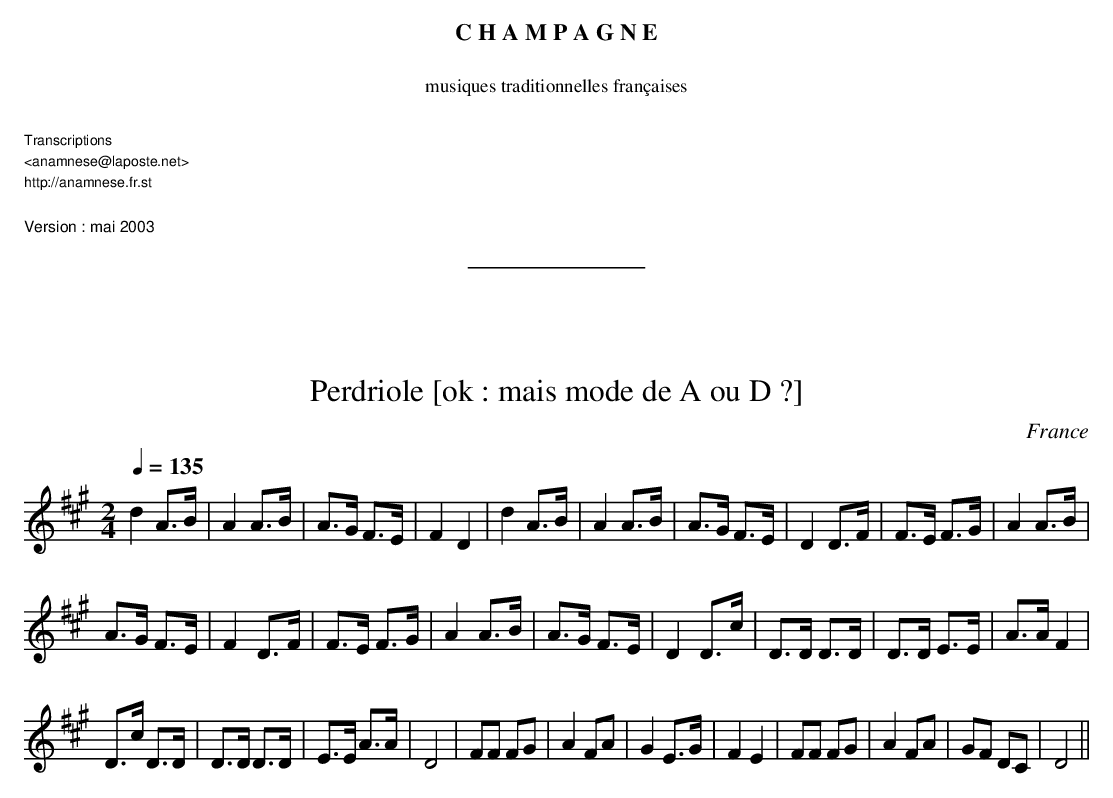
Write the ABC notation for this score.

X:1
T:Perdriole [ok : mais mode de A ou D ?]
O:France
M:2/4
L:1/8
Q:1/4=135
K:A
d2 A>B | A2 A>B | A>G F>E | F2D2 | d2 A>B | A2 A>B | A>G F>E | D2 D>F | F>E F>G | A2 A>B |
A>G F>E | F2 D>F | F>E F>G | A2 A>B | A>G F>E | D2 D>c | D>D D>D | D>D E>E | A>A F2 |
D>c D>D | D>D D>D | E>E A>A | D4 | FF FG | A2 FA | G2 E>G | F2E2 | FF FG | A2 FA | GF DC | D4 ||
